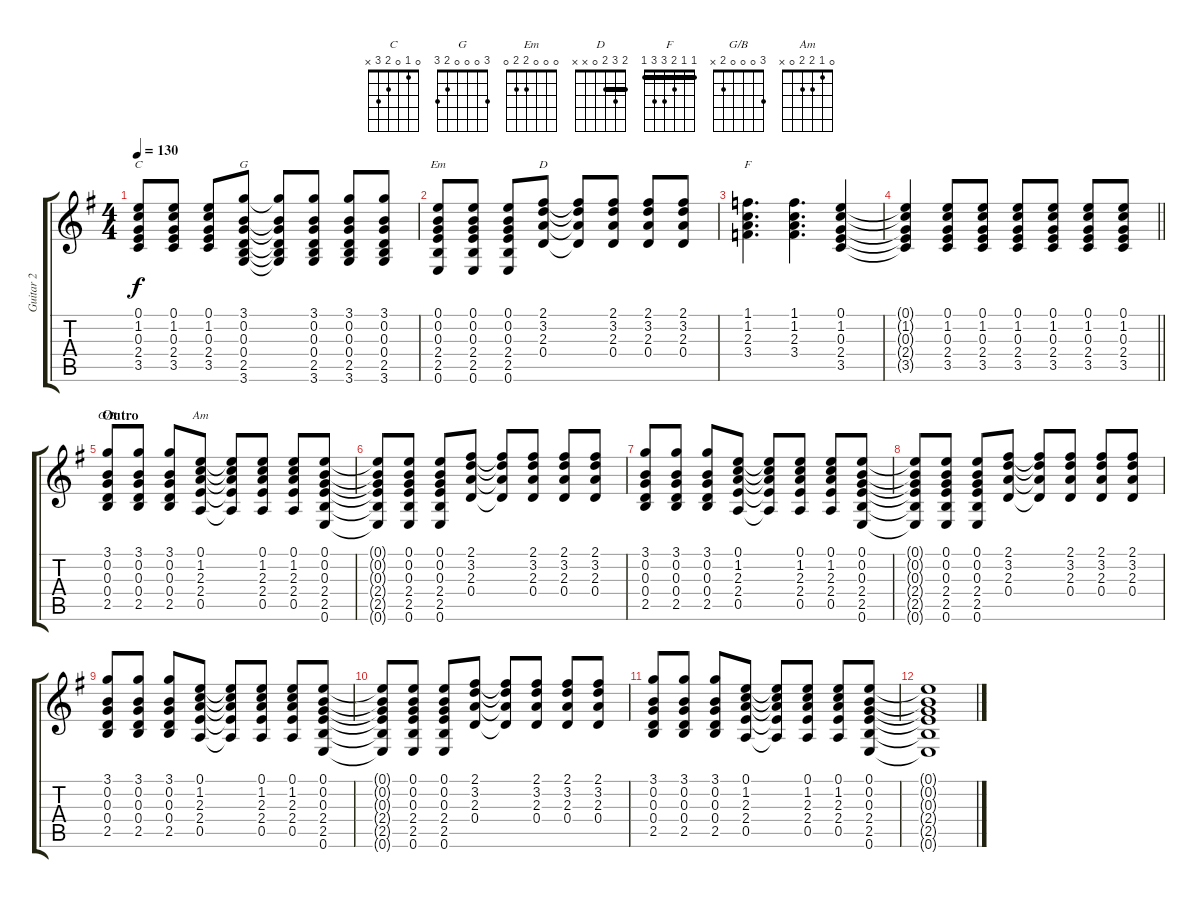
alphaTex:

\track ("Guitar 2" "Guitar 2") {mute instrument acousticguitarsteel}
\staff {score tabs}
\tuning (E4 B3 G3 D3 A2 E2) {hide}
\chord ("C" 0 1 0 2 3 x)
\chord ("G" 3 0 0 0 2 3)
\chord ("Em" 0 0 0 2 2 0)
\chord ("D" 2 3 2 0 x x) {barre 2}
\chord ("F" 1 1 2 3 3 1) {barre 1}
\chord ("G/B" 3 0 0 0 2 x)
\chord ("Am" 0 1 2 2 0 x)
\ts (4 4)
\tempo 130
\clef g2
\ks g
(0.1 1.2 0.3 2.4 3.5).8{ch "C" dy f} (0.1 1.2 0.3 2.4 3.5).8 (0.1 1.2 0.3 2.4 3.5).8 (3.1 0.2 0.3 0.4 2.5 3.6).8{ch "G"} (3.1{t} 0.2{t} 0.3{t} 0.4{t} 2.5{t} 3.6{t}).8 (3.1 0.2 0.3 0.4 2.5 3.6).8 (3.1 0.2 0.3 0.4 2.5 3.6).8 (3.1 0.2 0.3 0.4 2.5 3.6).8 |
(0.1 0.2 0.3 2.4 2.5 0.6).8{ch "Em"} (0.1 0.2 0.3 2.4 2.5 0.6).8 (0.1 0.2 0.3 2.4 2.5 0.6).8 (2.1 3.2 2.3 0.4).8{ch "D"} (2.1{t} 3.2{t} 2.3{t} 0.4{t}).8 (2.1 3.2 2.3 0.4).8 (2.1 3.2 2.3 0.4).8 (2.1 3.2 2.3 0.4).8 |
(1.1 1.2 2.3 3.4).4{d ch "F"} (1.1 1.2 2.3 3.4).4{d} (0.1 1.2 0.3 2.4 3.5).4 |
\barLineRight lightlight
(0.1{t} 1.2{t} 0.3{t} 2.4{t} 3.5{t}).4 (0.1 1.2 0.3 2.4 3.5).8 (0.1 1.2 0.3 2.4 3.5).8 (0.1 1.2 0.3 2.4 3.5).8 (0.1 1.2 0.3 2.4 3.5).8 (0.1 1.2 0.3 2.4 3.5).8 (0.1 1.2 0.3 2.4 3.5).8 |
\section ("" "Outro")
(3.1 0.2 0.3 0.4 2.5).8{ch "G/B"} (3.1 0.2 0.3 0.4 2.5).8 (3.1 0.2 0.3 0.4 2.5).8 (0.1 1.2 2.3 2.4 0.5).8{ch "Am"} (0.1{t} 1.2{t} 2.3{t} 2.4{t} 0.5{t}).8 (0.1 1.2 2.3 2.4 0.5).8 (0.1 1.2 2.3 2.4 0.5).8 (0.1 0.2 0.3 2.4 2.5 0.6).8 |
(0.1{t} 0.2{t} 0.3{t} 2.4{t} 2.5{t} 0.6{t}).8 (0.1 0.2 0.3 2.4 2.5 0.6).8 (0.1 0.2 0.3 2.4 2.5 0.6).8 (2.1 3.2 2.3 0.4).8 (2.1{t} 3.2{t} 2.3{t} 0.4{t}).8 (2.1 3.2 2.3 0.4).8 (2.1 3.2 2.3 0.4).8 (2.1 3.2 2.3 0.4).8 |
(3.1 0.2 0.3 0.4 2.5).8 (3.1 0.2 0.3 0.4 2.5).8 (3.1 0.2 0.3 0.4 2.5).8 (0.1 1.2 2.3 2.4 0.5).8 (0.1{t} 1.2{t} 2.3{t} 2.4{t} 0.5{t}).8 (0.1 1.2 2.3 2.4 0.5).8 (0.1 1.2 2.3 2.4 0.5).8 (0.1 0.2 0.3 2.4 2.5 0.6).8 |
(0.1{t} 0.2{t} 0.3{t} 2.4{t} 2.5{t} 0.6{t}).8 (0.1 0.2 0.3 2.4 2.5 0.6).8 (0.1 0.2 0.3 2.4 2.5 0.6).8 (2.1 3.2 2.3 0.4).8 (2.1{t} 3.2{t} 2.3{t} 0.4{t}).8 (2.1 3.2 2.3 0.4).8 (2.1 3.2 2.3 0.4).8 (2.1 3.2 2.3 0.4).8 |
(3.1 0.2 0.3 0.4 2.5).8 (3.1 0.2 0.3 0.4 2.5).8 (3.1 0.2 0.3 0.4 2.5).8 (0.1 1.2 2.3 2.4 0.5).8 (0.1{t} 1.2{t} 2.3{t} 2.4{t} 0.5{t}).8 (0.1 1.2 2.3 2.4 0.5).8 (0.1 1.2 2.3 2.4 0.5).8 (0.1 0.2 0.3 2.4 2.5 0.6).8 |
(0.1{t} 0.2{t} 0.3{t} 2.4{t} 2.5{t} 0.6{t}).8 (0.1 0.2 0.3 2.4 2.5 0.6).8 (0.1 0.2 0.3 2.4 2.5 0.6).8 (2.1 3.2 2.3 0.4).8 (2.1{t} 3.2{t} 2.3{t} 0.4{t}).8 (2.1 3.2 2.3 0.4).8 (2.1 3.2 2.3 0.4).8 (2.1 3.2 2.3 0.4).8 |
(3.1 0.2 0.3 0.4 2.5).8 (3.1 0.2 0.3 0.4 2.5).8 (3.1 0.2 0.3 0.4 2.5).8 (0.1 1.2 2.3 2.4 0.5).8 (0.1{t} 1.2{t} 2.3{t} 2.4{t} 0.5{t}).8 (0.1 1.2 2.3 2.4 0.5).8 (0.1 1.2 2.3 2.4 0.5).8 (0.1 0.2 0.3 2.4 2.5 0.6).8 |
(0.1{t} 0.2{t} 0.3{t} 2.4{t} 2.5{t} 0.6{t}).1
